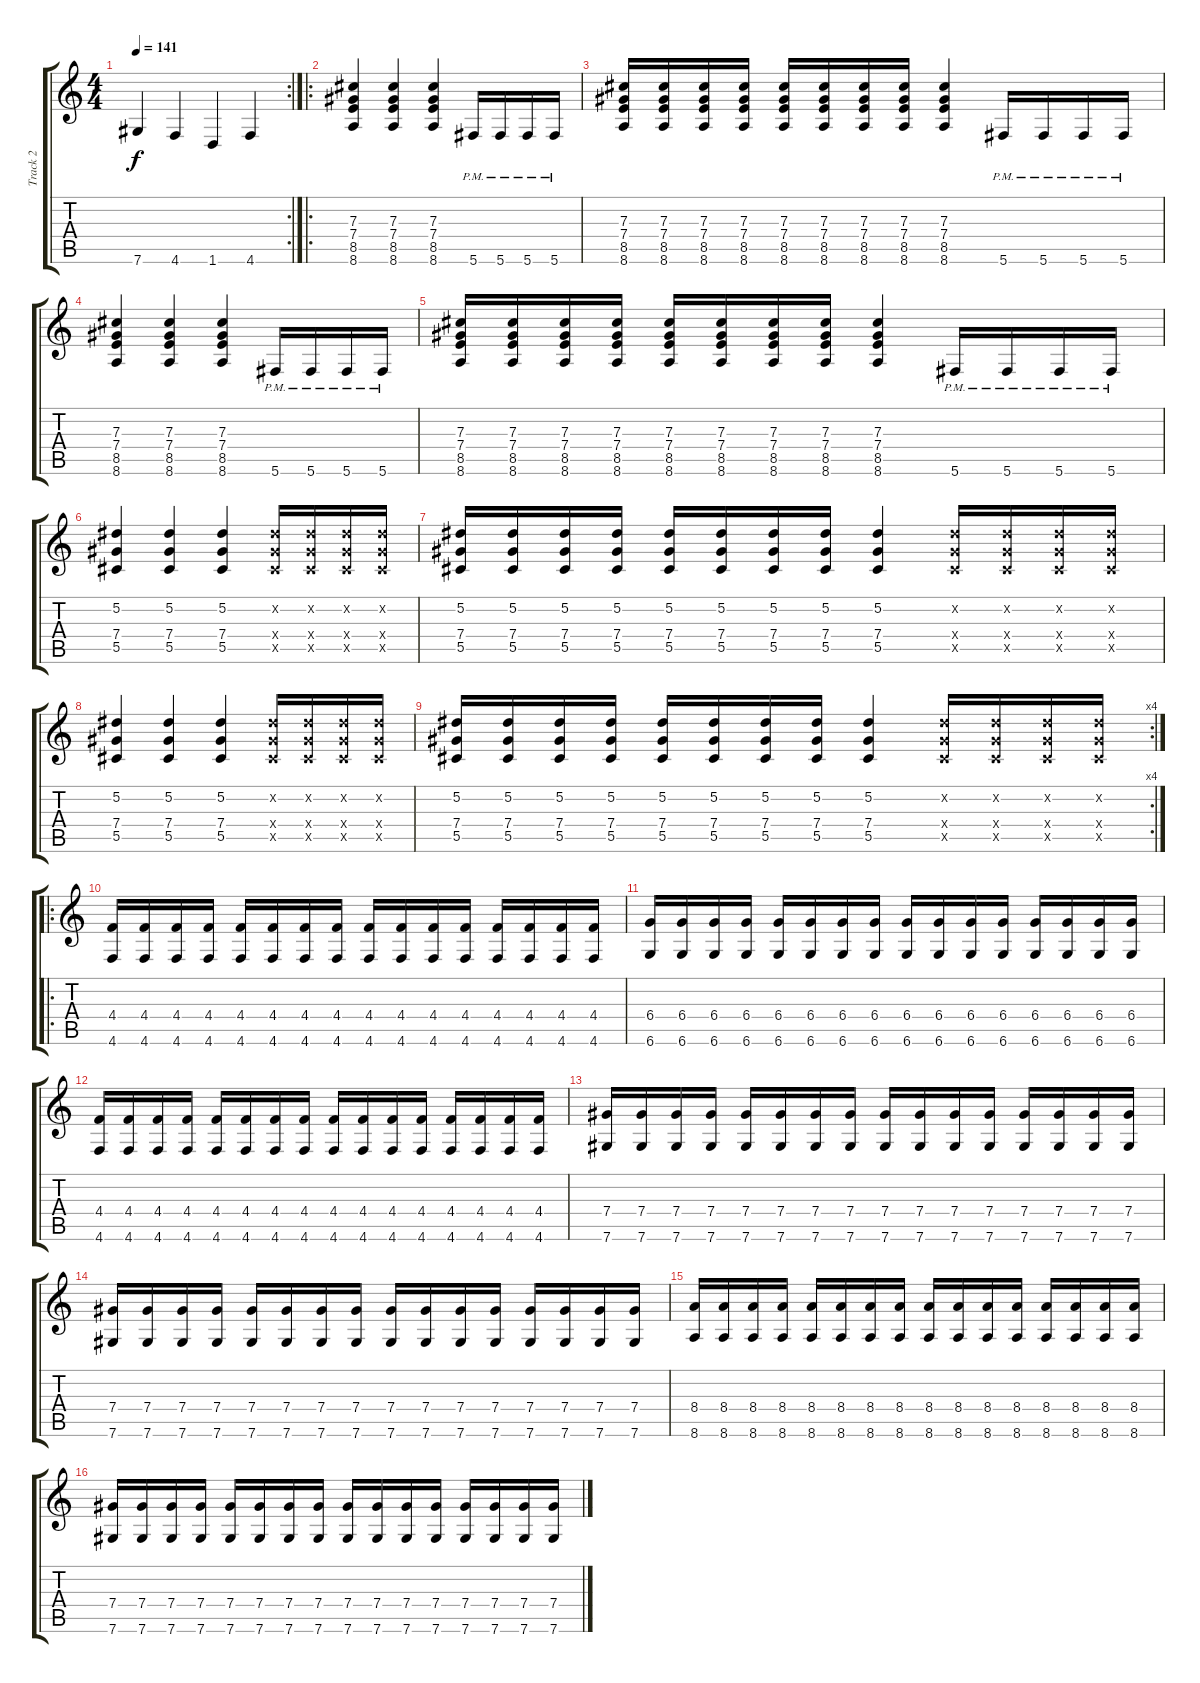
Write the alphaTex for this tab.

\track ("Track 2" "Track 2") {instrument distortionguitar}
\staff {score tabs}
\tuning (Eb4 Bb3 Gb3 Db3 Ab2 Db2) {hide}
\rc 2
\ts (4 4)
\tempo 141
\clef g2
\ks c
7.6.4{dy f} 4.6.4 1.6.4 4.6.4 |
\ro
(7.3 7.4 8.5 8.6).4 (7.3 7.4 8.5 8.6).4 (7.3 7.4 8.5 8.6).4 5.6{pm}.16 5.6{pm}.16 5.6{pm}.16 5.6{pm}.16 |
(7.3 7.4 8.5 8.6).16 (7.3 7.4 8.5 8.6).16 (7.3 7.4 8.5 8.6).16 (7.3 7.4 8.5 8.6).16 (7.3 7.4 8.5 8.6).16 (7.3 7.4 8.5 8.6).16 (7.3 7.4 8.5 8.6).16 (7.3 7.4 8.5 8.6).16 (7.3 7.4 8.5 8.6).4 5.6{pm}.16 5.6{pm}.16 5.6{pm}.16 5.6{pm}.16 |
(7.3 7.4 8.5 8.6).4 (7.3 7.4 8.5 8.6).4 (7.3 7.4 8.5 8.6).4 5.6{pm}.16 5.6{pm}.16 5.6{pm}.16 5.6{pm}.16 |
(7.3 7.4 8.5 8.6).16 (7.3 7.4 8.5 8.6).16 (7.3 7.4 8.5 8.6).16 (7.3 7.4 8.5 8.6).16 (7.3 7.4 8.5 8.6).16 (7.3 7.4 8.5 8.6).16 (7.3 7.4 8.5 8.6).16 (7.3 7.4 8.5 8.6).16 (7.3 7.4 8.5 8.6).4 5.6{pm}.16 5.6{pm}.16 5.6{pm}.16 5.6{pm}.16 |
(5.2 7.4 5.5).4 (5.2 7.4 5.5).4 (5.2 7.4 5.5).4 (5.2{x} 7.4{x} 5.5{x}).16 (5.2{x} 7.4{x} 5.5{x}).16 (5.2{x} 7.4{x} 5.5{x}).16 (5.2{x} 7.4{x} 5.5{x}).16 |
(5.2 7.4 5.5).16 (5.2 7.4 5.5).16 (5.2 7.4 5.5).16 (5.2 7.4 5.5).16 (5.2 7.4 5.5).16 (5.2 7.4 5.5).16 (5.2 7.4 5.5).16 (5.2 7.4 5.5).16 (5.2 7.4 5.5).4 (5.2{x} 7.4{x} 5.5{x}).16 (5.2{x} 7.4{x} 5.5{x}).16 (5.2{x} 7.4{x} 5.5{x}).16 (5.2{x} 7.4{x} 5.5{x}).16 |
(5.2 7.4 5.5).4 (5.2 7.4 5.5).4 (5.2 7.4 5.5).4 (5.2{x} 7.4{x} 5.5{x}).16 (5.2{x} 7.4{x} 5.5{x}).16 (5.2{x} 7.4{x} 5.5{x}).16 (5.2{x} 7.4{x} 5.5{x}).16 |
\rc 4
(5.2 7.4 5.5).16 (5.2 7.4 5.5).16 (5.2 7.4 5.5).16 (5.2 7.4 5.5).16 (5.2 7.4 5.5).16 (5.2 7.4 5.5).16 (5.2 7.4 5.5).16 (5.2 7.4 5.5).16 (5.2 7.4 5.5).4 (5.2{x} 7.4{x} 5.5{x}).16 (5.2{x} 7.4{x} 5.5{x}).16 (5.2{x} 7.4{x} 5.5{x}).16 (5.2{x} 7.4{x} 5.5{x}).16 |
\ro
(4.4 4.6).16 (4.4 4.6).16 (4.4 4.6).16 (4.4 4.6).16 (4.4 4.6).16 (4.4 4.6).16 (4.4 4.6).16 (4.4 4.6).16 (4.4 4.6).16 (4.4 4.6).16 (4.4 4.6).16 (4.4 4.6).16 (4.4 4.6).16 (4.4 4.6).16 (4.4 4.6).16 (4.4 4.6).16 |
(6.4 6.6).16 (6.4 6.6).16 (6.4 6.6).16 (6.4 6.6).16 (6.4 6.6).16 (6.4 6.6).16 (6.4 6.6).16 (6.4 6.6).16 (6.4 6.6).16 (6.4 6.6).16 (6.4 6.6).16 (6.4 6.6).16 (6.4 6.6).16 (6.4 6.6).16 (6.4 6.6).16 (6.4 6.6).16 |
(4.4 4.6).16 (4.4 4.6).16 (4.4 4.6).16 (4.4 4.6).16 (4.4 4.6).16 (4.4 4.6).16 (4.4 4.6).16 (4.4 4.6).16 (4.4 4.6).16 (4.4 4.6).16 (4.4 4.6).16 (4.4 4.6).16 (4.4 4.6).16 (4.4 4.6).16 (4.4 4.6).16 (4.4 4.6).16 |
(7.4 7.6).16 (7.4 7.6).16 (7.4 7.6).16 (7.4 7.6).16 (7.4 7.6).16 (7.4 7.6).16 (7.4 7.6).16 (7.4 7.6).16 (7.4 7.6).16 (7.4 7.6).16 (7.4 7.6).16 (7.4 7.6).16 (7.4 7.6).16 (7.4 7.6).16 (7.4 7.6).16 (7.4 7.6).16 |
(7.4 7.6).16 (7.4 7.6).16 (7.4 7.6).16 (7.4 7.6).16 (7.4 7.6).16 (7.4 7.6).16 (7.4 7.6).16 (7.4 7.6).16 (7.4 7.6).16 (7.4 7.6).16 (7.4 7.6).16 (7.4 7.6).16 (7.4 7.6).16 (7.4 7.6).16 (7.4 7.6).16 (7.4 7.6).16 |
(8.4 8.6).16 (8.4 8.6).16 (8.4 8.6).16 (8.4 8.6).16 (8.4 8.6).16 (8.4 8.6).16 (8.4 8.6).16 (8.4 8.6).16 (8.4 8.6).16 (8.4 8.6).16 (8.4 8.6).16 (8.4 8.6).16 (8.4 8.6).16 (8.4 8.6).16 (8.4 8.6).16 (8.4 8.6).16 |
(7.4 7.6).16 (7.4 7.6).16 (7.4 7.6).16 (7.4 7.6).16 (7.4 7.6).16 (7.4 7.6).16 (7.4 7.6).16 (7.4 7.6).16 (7.4 7.6).16 (7.4 7.6).16 (7.4 7.6).16 (7.4 7.6).16 (7.4 7.6).16 (7.4 7.6).16 (7.4 7.6).16 (7.4 7.6).16
